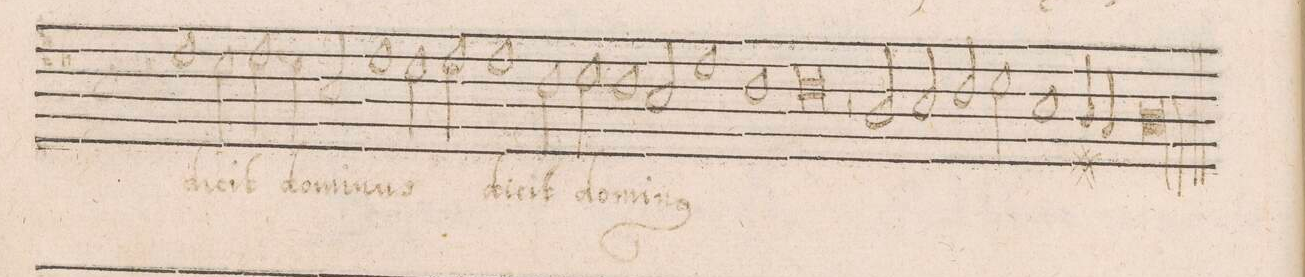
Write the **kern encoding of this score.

**kern	**text
*I"ALTVS	*
*clefC5	*
*k[b-]	*
*met(C|)	*
*M2/1	*
1G	-el
=19-	=19-
2r	.
1c	di-
2B-\	-cit
=20-	=20-
2.c\	.
4B-\	do-
2G/	-mi-
1c\	-nus
=21-	=21-
2B-\	.
2c\	.
1c\	di-
=22-	=22-
2A\	-cit
2B-\	do-
1A\	-mi-
=23-	=23-
2G/	.
1c	-n(us)
=24-	=24-
1A	.
0A	.
=25-	=25-
2r	.
2F/	.
=26-	=26-
2G/	.
2A/	.
2B-\	.
1G/	.
=27-	=27-
4F#X/	.
4E/	.
1F#\	.
=||	=||
*-	*-
